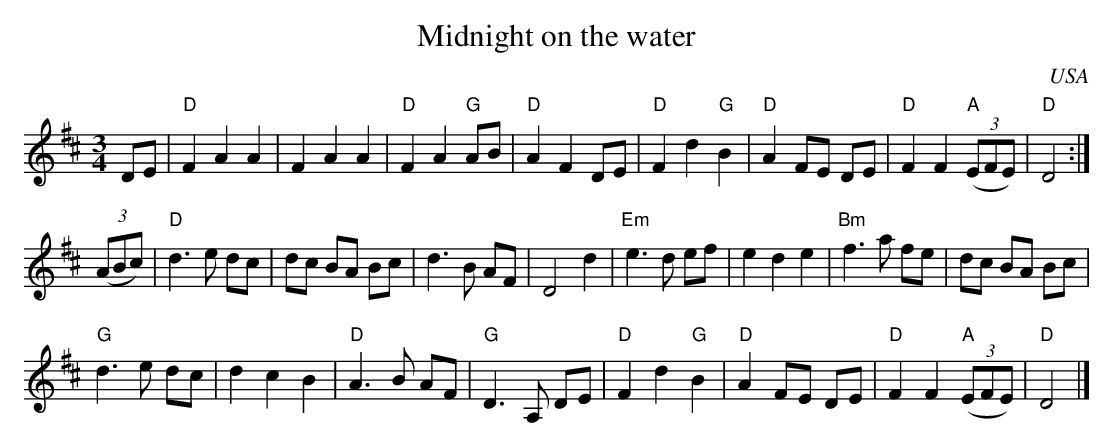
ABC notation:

X:1
T:Midnight on the water
O:USA
M:3/4
L:1/8
K:D
DE|\
"D"F2 A2 A2|F2 A2 A2|"D"F2 A2 "G"AB|"D"A2 F2 DE|\
"D"F2 d2 "G"B2|"D"A2 FE DE|"D"F2 F2 "A"(3(EFE)|"D"D4:|
(3(ABc)|\
"D"d3 e dc|dc BA Bc|d3 B AF|D4 d2|\
"Em"e3 d ef|e2 d2 e2|"Bm"f3 a fe|dc BA Bc|
"G"d3 e dc|d2 c2 B2|"D"A3 B AF|"G"D3 A, DE|\
"D"F2 d2 "G"B2|"D"A2 FE DE|"D"F2 F2 "A"(3(EFE)|"D"D4|]
